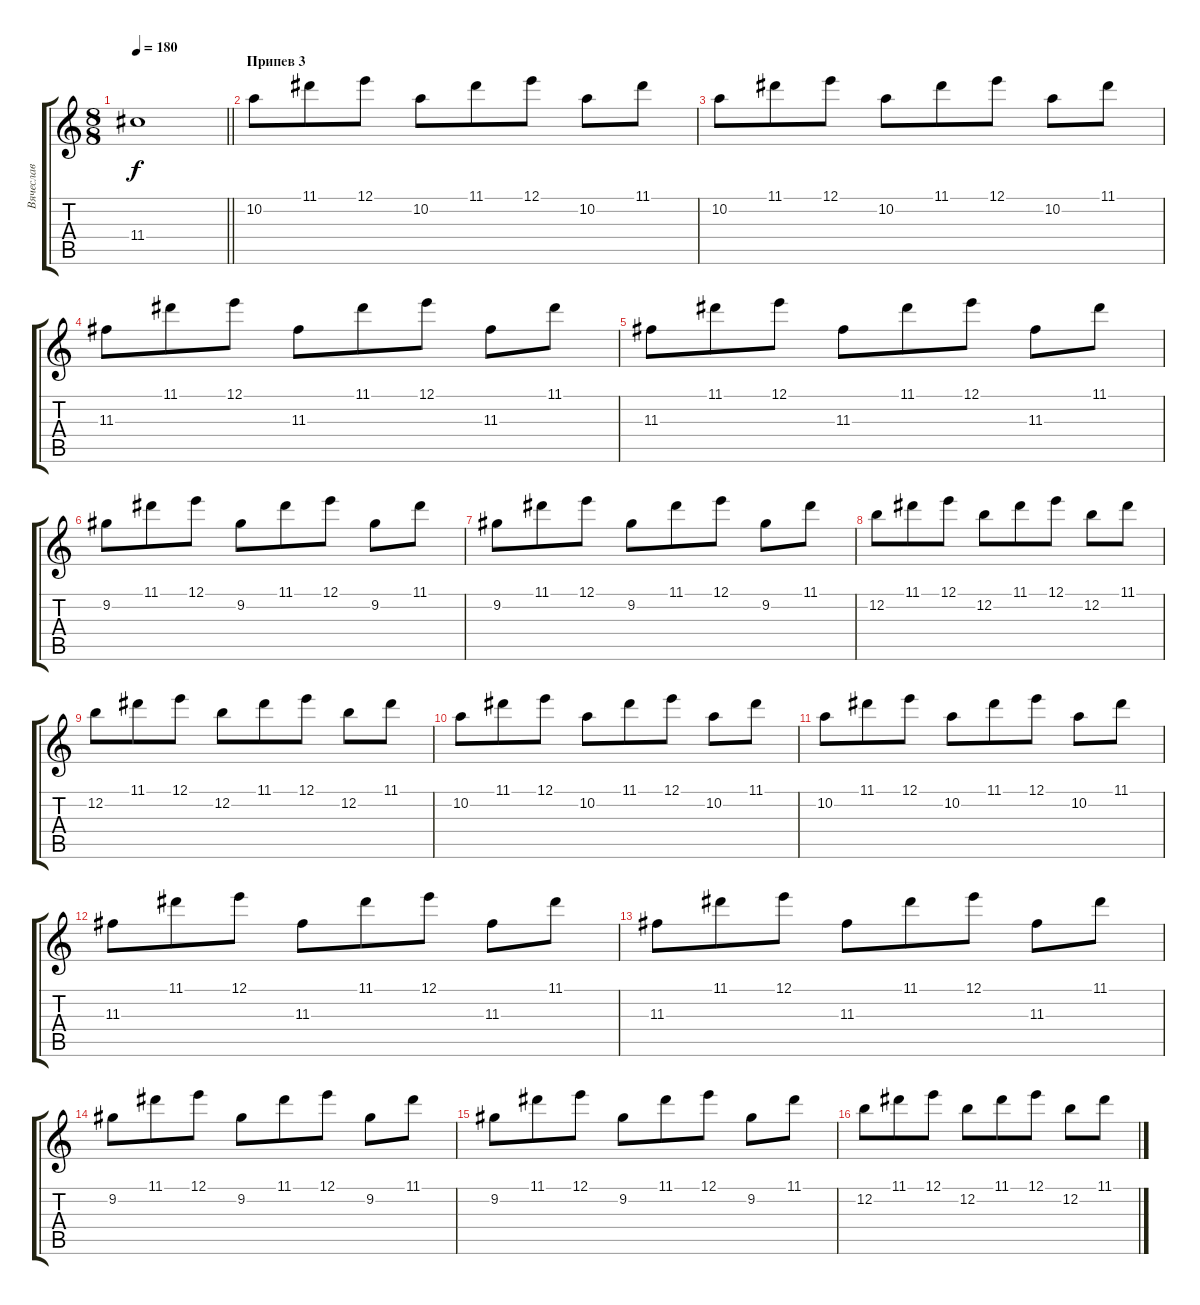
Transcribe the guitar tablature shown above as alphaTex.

\track ("Вячеслав" "Вячеслав") {instrument distortionguitar}
\staff {score tabs}
\tuning (E4 B3 G3 D3 A2 E2) {hide}
\ts (8 8)
\tempo 180
\clef g2
\barLineRight lightlight
\ks c
11.4{t}.1{dy f} |
\section ("" "Припев 3")
10.2.8 11.1.8 12.1.8 10.2.8 11.1.8 12.1.8 10.2.8 11.1.8 |
10.2.8 11.1.8 12.1.8 10.2.8 11.1.8 12.1.8 10.2.8 11.1.8 |
11.3.8 11.1.8 12.1.8 11.3.8 11.1.8 12.1.8 11.3.8 11.1.8 |
11.3.8 11.1.8 12.1.8 11.3.8 11.1.8 12.1.8 11.3.8 11.1.8 |
9.2.8 11.1.8 12.1.8 9.2.8 11.1.8 12.1.8 9.2.8 11.1.8 |
9.2.8 11.1.8 12.1.8 9.2.8 11.1.8 12.1.8 9.2.8 11.1.8 |
12.2.8 11.1.8 12.1.8 12.2.8 11.1.8 12.1.8 12.2.8 11.1.8 |
12.2.8 11.1.8 12.1.8 12.2.8 11.1.8 12.1.8 12.2.8 11.1.8 |
10.2.8 11.1.8 12.1.8 10.2.8 11.1.8 12.1.8 10.2.8 11.1.8 |
10.2.8 11.1.8 12.1.8 10.2.8 11.1.8 12.1.8 10.2.8 11.1.8 |
11.3.8 11.1.8 12.1.8 11.3.8 11.1.8 12.1.8 11.3.8 11.1.8 |
11.3.8 11.1.8 12.1.8 11.3.8 11.1.8 12.1.8 11.3.8 11.1.8 |
9.2.8 11.1.8 12.1.8 9.2.8 11.1.8 12.1.8 9.2.8 11.1.8 |
9.2.8 11.1.8 12.1.8 9.2.8 11.1.8 12.1.8 9.2.8 11.1.8 |
12.2.8 11.1.8 12.1.8 12.2.8 11.1.8 12.1.8 12.2.8 11.1.8
